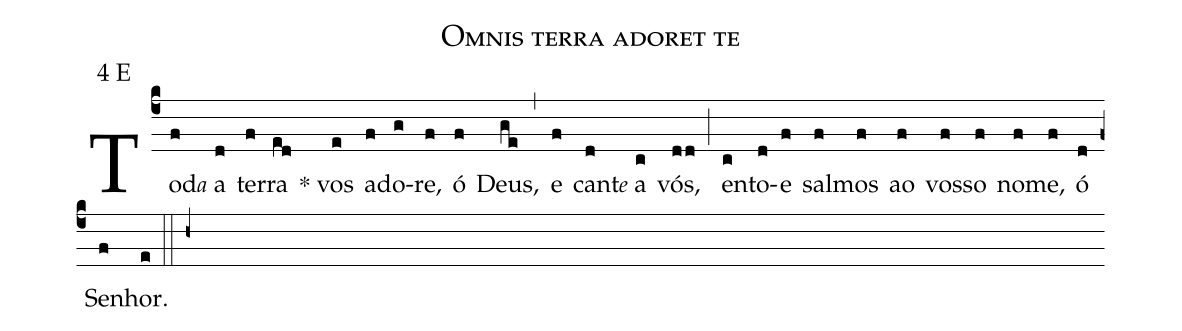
name: Omnis terra adoret te;
mode: 4;
mode-differentia: E;
commentary: Cantus ID 004155;
commentary: Sl 66(65),4;
%%
(c4)

To(f)d<e>a</e> a(d) ter(f)ra(ed) * vos(e) a(f)do(g)re,(f) ó(f) Deus,(ge) (,) e(f) can(d)t<e>e</e> a(c) vós,(dd) (;) en(c)to(d)e(f) sal(f)mos(f) ao(f) vos(f)so(f) no(f)me,(f) ó(d) Se(f)nhor.(e)

(::)

(h+)
